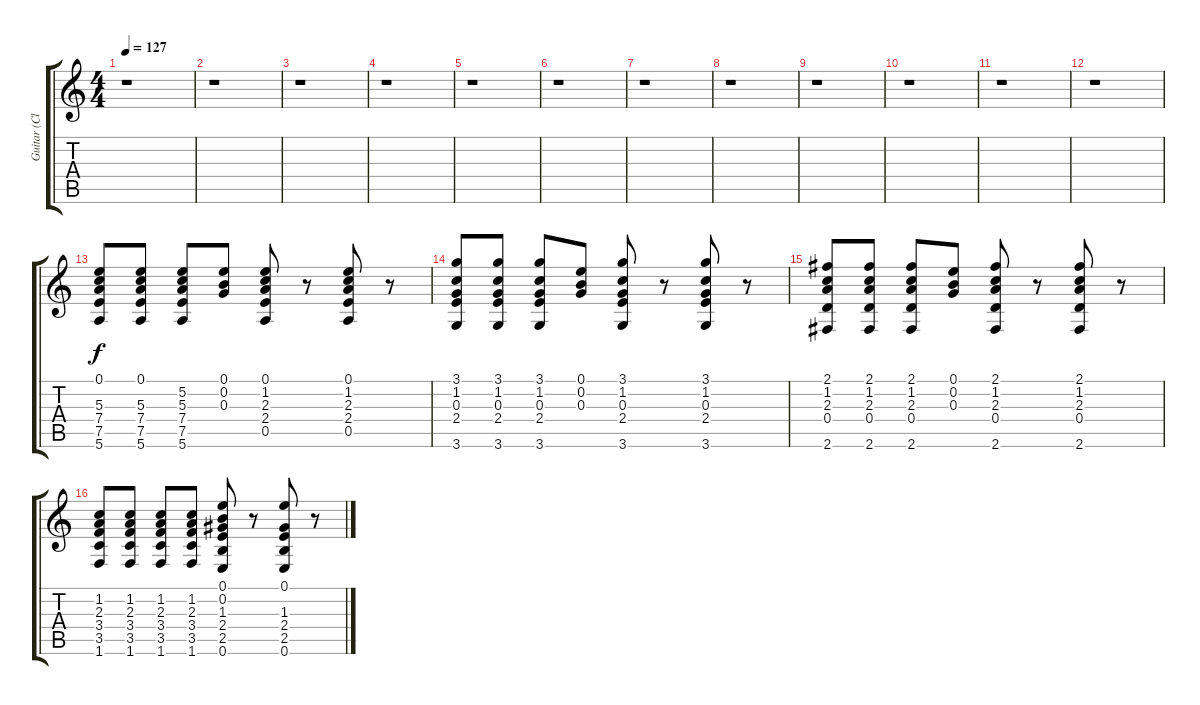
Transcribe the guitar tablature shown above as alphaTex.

\track ("Guitar (Clean)" "Guitar (Cl") {instrument electricguitarjazz}
\staff {score tabs}
\tuning (E4 B3 G3 D3 A2 E2) {hide}
\ts (4 4)
\tempo 127
\clef g2
\ks c
r.1{dy f} |
r.1 |
r.1 |
r.1 |
r.1 |
r.1 |
r.1 |
r.1 |
r.1 |
r.1 |
r.1 |
r.1 |
(0.1 5.3 7.4 7.5 5.6).8 (0.1 5.3 7.4 7.5 5.6).8 (5.2 5.3 7.4 7.5 5.6).8 (0.1 0.2 0.3).8 (0.1 1.2 2.3 2.4 0.5).8 r.8 (0.1 1.2 2.3 2.4 0.5).8 r.8 |
(3.1 1.2 0.3 2.4 3.6).8 (3.1 1.2 0.3 2.4 3.6).8 (3.1 1.2 0.3 2.4 3.6).8 (0.1 0.2 0.3).8 (3.1 1.2 0.3 2.4 3.6).8 r.8 (3.1 1.2 0.3 2.4 3.6).8 r.8 |
(2.1 1.2 2.3 0.4 2.6).8 (2.1 1.2 2.3 0.4 2.6).8 (2.1 1.2 2.3 0.4 2.6).8 (0.1 0.2 0.3).8 (2.1 1.2 2.3 0.4 2.6).8 r.8 (2.1 1.2 2.3 0.4 2.6).8 r.8 |
(1.2 2.3 3.4 3.5 1.6).8 (1.2 2.3 3.4 3.5 1.6).8 (1.2 2.3 3.4 3.5 1.6).8 (1.2 2.3 3.4 3.5 1.6).8 (0.1 0.2 1.3 2.4 2.5 0.6).8 r.8 (0.1 1.3 2.4 2.5 0.6).8 r.8
